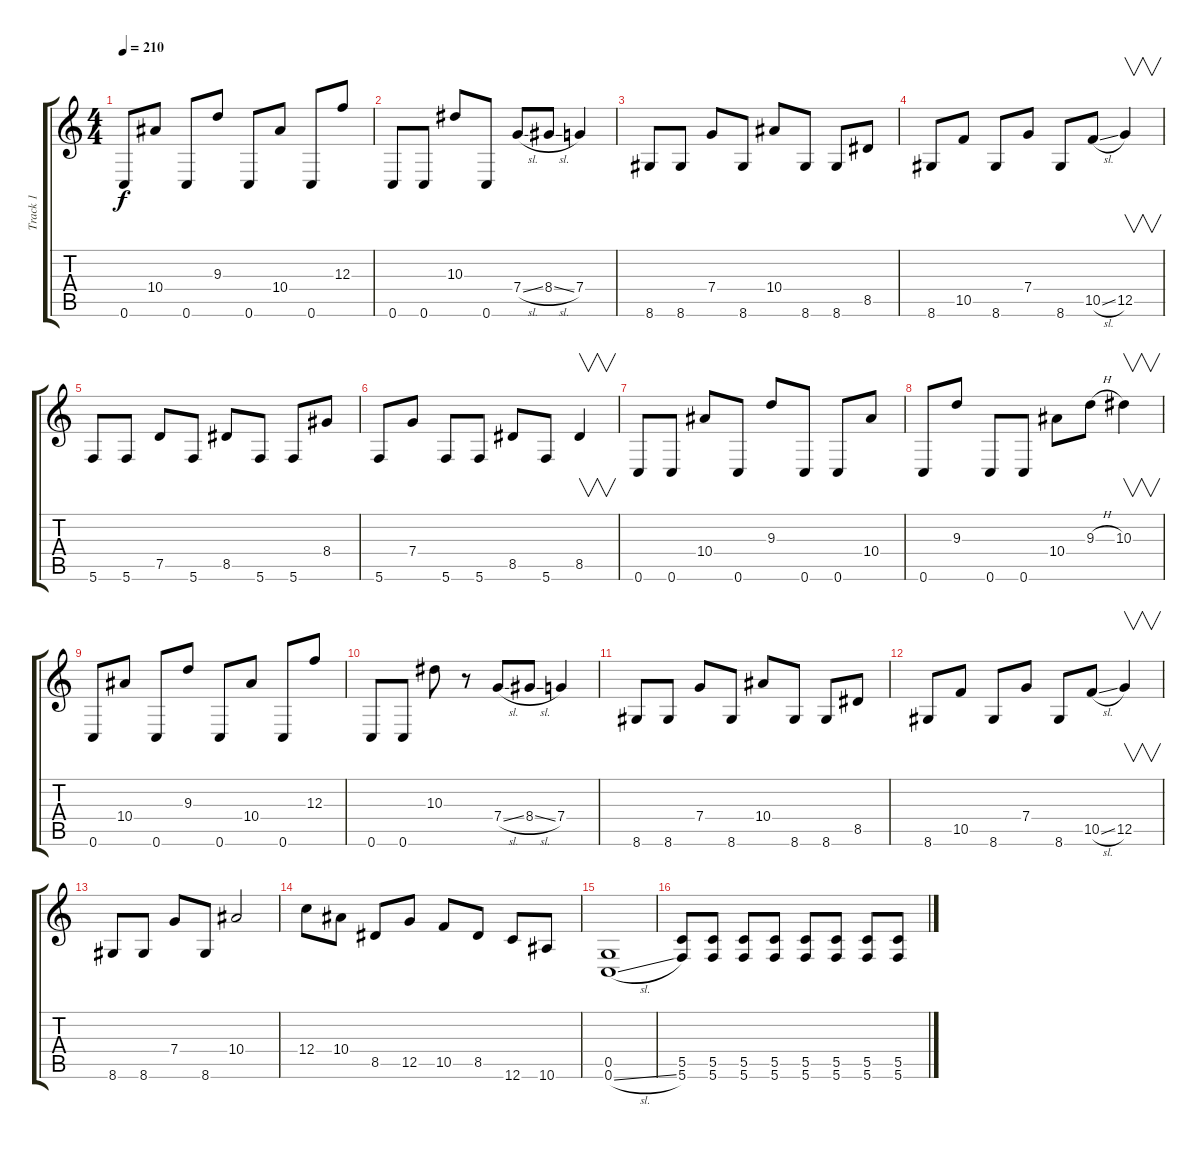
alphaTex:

\track ("Track 1" "Track 1") {instrument distortionguitar}
\staff {score tabs}
\tuning (D4 A3 F3 C3 G2 C2) {hide}
\ts (4 4)
\tempo 210
\clef g2
\ks c
0.6.8{dy f} 10.4.8 0.6.8 9.3.8 0.6.8 10.4.8 0.6.8 12.3.8 |
0.6.8 0.6.8 10.3.8 0.6.8 7.4{sl}.8 8.4{sl}.8 7.4.4 |
8.6.8 8.6.8 7.4.8 8.6.8 10.4.8 8.6.8 8.6.8 8.5.8 |
8.6.8 10.5.8 8.6.8 7.4.8 8.6.8 10.5{sl}.8 12.5.4{v} |
5.6.8 5.6.8 7.5.8 5.6.8 8.5.8 5.6.8 5.6.8 8.4.8 |
5.6.8 7.4.8 5.6.8 5.6.8 8.5.8 5.6.8 8.5.4{v} |
0.6.8 0.6.8 10.4.8 0.6.8 9.3.8 0.6.8 0.6.8 10.4.8 |
0.6.8 9.3.8 0.6.8 0.6.8 10.4.8 9.3{h}.8 10.3.4{v} |
0.6.8 10.4.8 0.6.8 9.3.8 0.6.8 10.4.8 0.6.8 12.3.8 |
0.6.8 0.6.8 10.3.8 r.8 7.4{sl}.8 8.4{sl}.8 7.4.4 |
8.6.8 8.6.8 7.4.8 8.6.8 10.4.8 8.6.8 8.6.8 8.5.8 |
8.6.8 10.5.8 8.6.8 7.4.8 8.6.8 10.5{sl}.8 12.5.4{v} |
8.6.8 8.6.8 7.4.8 8.6.8 10.4.2 |
12.4.8 10.4.8 8.5.8 12.5.8 10.5.8 8.5.8 12.6.8 10.6.8 |
(0.5 0.6{sl}).1 |
(5.5 5.6).8 (5.5 5.6).8 (5.5 5.6).8 (5.5 5.6).8 (5.5 5.6).8 (5.5 5.6).8 (5.5 5.6).8 (5.5 5.6).8
